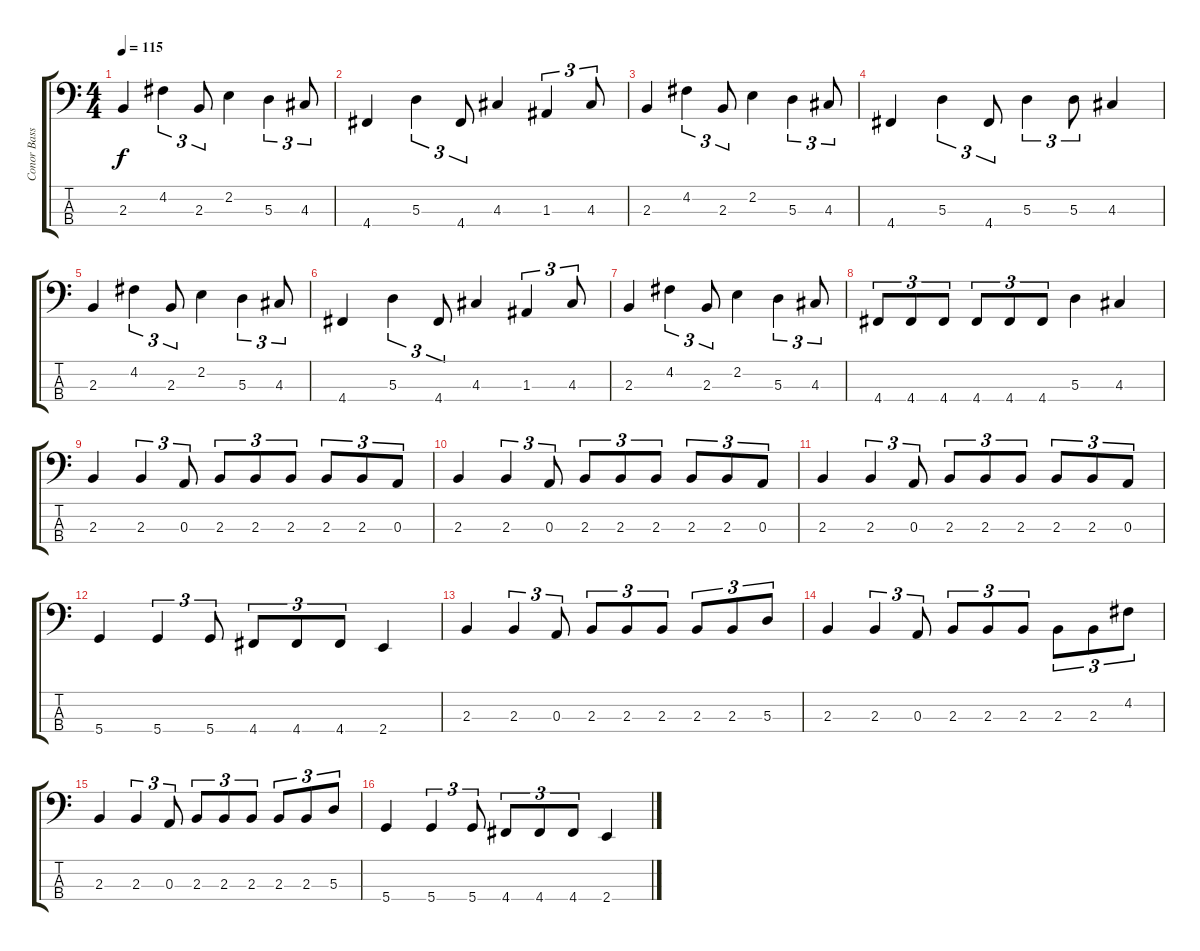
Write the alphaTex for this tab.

\track ("Conor Bass" "Conor Bass") {instrument electricbasspick}
\staff {score tabs}
\tuning (G2 D2 A1 D1) {hide}
\ts (4 4)
\tempo 115
\clef f4
\ks c
2.3.4{dy f} 4.2.4{tu (3 2)} 2.3.8{tu (3 2)} 2.2.4 5.3.4{tu (3 2)} 4.3.8{tu (3 2)} |
4.4.4 5.3.4{tu (3 2)} 4.4.8{tu (3 2)} 4.3.4 1.3.4{tu (3 2)} 4.3.8{tu (3 2)} |
2.3.4 4.2.4{tu (3 2)} 2.3.8{tu (3 2)} 2.2.4 5.3.4{tu (3 2)} 4.3.8{tu (3 2)} |
4.4.4 5.3.4{tu (3 2)} 4.4.8{tu (3 2)} 5.3.4{tu (3 2)} 5.3.8{tu (3 2)} 4.3.4 |
2.3.4 4.2.4{tu (3 2)} 2.3.8{tu (3 2)} 2.2.4 5.3.4{tu (3 2)} 4.3.8{tu (3 2)} |
4.4.4 5.3.4{tu (3 2)} 4.4.8{tu (3 2)} 4.3.4 1.3.4{tu (3 2)} 4.3.8{tu (3 2)} |
2.3.4 4.2.4{tu (3 2)} 2.3.8{tu (3 2)} 2.2.4 5.3.4{tu (3 2)} 4.3.8{tu (3 2)} |
4.4.8{tu (3 2)} 4.4.8{tu (3 2)} 4.4.8{tu (3 2)} 4.4.8{tu (3 2)} 4.4.8{tu (3 2)} 4.4.8{tu (3 2)} 5.3.4 4.3.4 |
2.3.4 2.3.4{tu (3 2)} 0.3.8{tu (3 2)} 2.3.8{tu (3 2)} 2.3.8{tu (3 2)} 2.3.8{tu (3 2)} 2.3.8{tu (3 2)} 2.3.8{tu (3 2)} 0.3.8{tu (3 2)} |
2.3.4 2.3.4{tu (3 2)} 0.3.8{tu (3 2)} 2.3.8{tu (3 2)} 2.3.8{tu (3 2)} 2.3.8{tu (3 2)} 2.3.8{tu (3 2)} 2.3.8{tu (3 2)} 0.3.8{tu (3 2)} |
2.3.4 2.3.4{tu (3 2)} 0.3.8{tu (3 2)} 2.3.8{tu (3 2)} 2.3.8{tu (3 2)} 2.3.8{tu (3 2)} 2.3.8{tu (3 2)} 2.3.8{tu (3 2)} 0.3.8{tu (3 2)} |
5.4.4 5.4.4{tu (3 2)} 5.4.8{tu (3 2)} 4.4.8{tu (3 2)} 4.4.8{tu (3 2)} 4.4.8{tu (3 2)} 2.4.4 |
2.3.4 2.3.4{tu (3 2)} 0.3.8{tu (3 2)} 2.3.8{tu (3 2)} 2.3.8{tu (3 2)} 2.3.8{tu (3 2)} 2.3.8{tu (3 2)} 2.3.8{tu (3 2)} 5.3.8{tu (3 2)} |
2.3.4 2.3.4{tu (3 2)} 0.3.8{tu (3 2)} 2.3.8{tu (3 2)} 2.3.8{tu (3 2)} 2.3.8{tu (3 2)} 2.3.8{tu (3 2)} 2.3.8{tu (3 2)} 4.2.8{tu (3 2)} |
2.3.4 2.3.4{tu (3 2)} 0.3.8{tu (3 2)} 2.3.8{tu (3 2)} 2.3.8{tu (3 2)} 2.3.8{tu (3 2)} 2.3.8{tu (3 2)} 2.3.8{tu (3 2)} 5.3.8{tu (3 2)} |
5.4.4 5.4.4{tu (3 2)} 5.4.8{tu (3 2)} 4.4.8{tu (3 2)} 4.4.8{tu (3 2)} 4.4.8{tu (3 2)} 2.4.4
